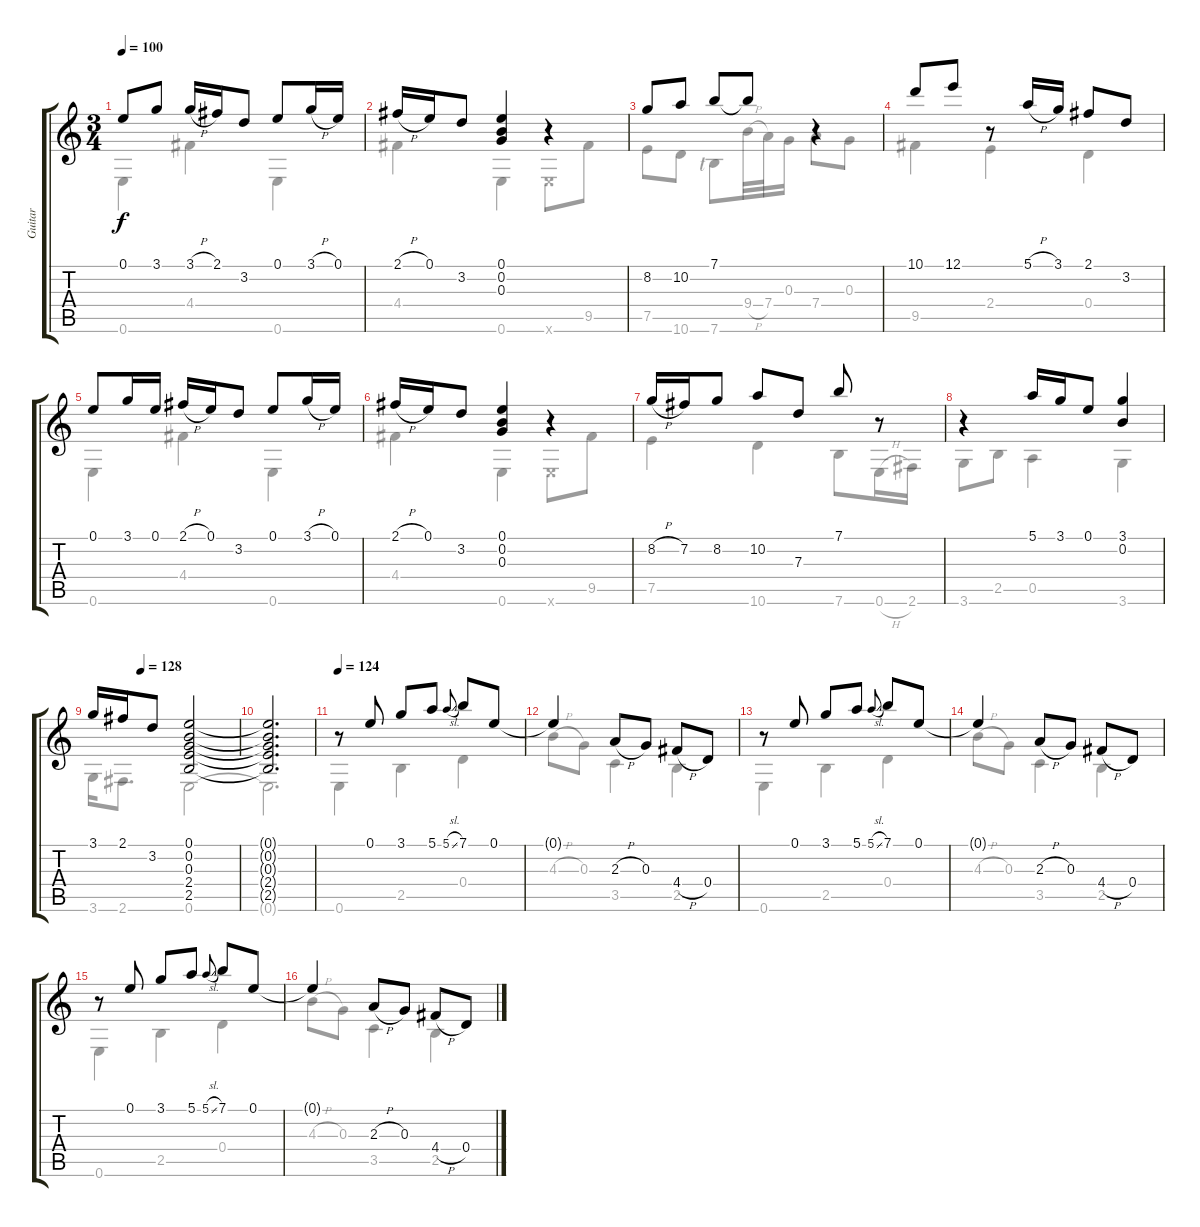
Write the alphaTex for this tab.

\track ("Guitar" "Guitar") {instrument acousticguitarsteel}
\staff {score tabs}
\tuning (E4 B3 G3 D3 A2 E2) {hide}
\voice
\ts (3 4)
\tempo 100
\clef g2
\ks c
0.1.8{dy f} 3.1.8 3.1{h}.16 2.1.16 3.2.8 0.1.8 3.1{h}.16 0.1.16 |
2.1{h}.16 0.1.16 3.2.8 (0.1 0.2 0.3).4 r.4 |
8.2.8 10.2.8 7.1.8 7.1{t}.8 r.4 |
10.1.8 12.1.8 r.8 5.1{h}.16 3.1.16 2.1.8 3.2.8 |
0.1.8 3.1.16 0.1.16 2.1{h}.16 0.1.16 3.2.8 0.1.8 3.1{h}.16 0.1.16 |
2.1{h}.16 0.1.16 3.2.8 (0.1 0.2 0.3).4 r.4 |
8.2{h}.16 7.2.16 8.2.8 10.2.8 7.3.8 7.1.8 r.8 |
r.4 5.1.16 3.1.16 0.1.8 (3.1 0.2).4 |
\tempo (128 0.3333333333333333)
3.1.16 2.1.16 3.2.8 (0.1 0.2 0.3 2.4 2.5).2 |
(0.1{t} 0.2{t} 0.3{t} 2.4{t} 2.5{t}).2{d} |
\tempo 124
r.8 0.1.8 3.1.8 5.1.8 5.1{sl}.8{gr onbeat} 7.1.8 0.1.8 |
0.1{t}.4 2.3{h}.8 0.3.8 4.4{h}.8 0.4.8 |
r.8 0.1.8 3.1.8 5.1.8 5.1{sl}.8{gr onbeat} 7.1.8 0.1.8 |
0.1{t}.4 2.3{h}.8 0.3.8 4.4{h}.8 0.4.8 |
r.8 0.1.8 3.1.8 5.1.8 5.1{sl}.8{gr onbeat} 7.1.8 0.1.8 |
0.1{t}.4 2.3{h}.8 0.3.8 4.4{h}.8 0.4.8
\voice
\clef g2
\ottava regular
\simile none
\ks c
0.6.4{dy f} 4.4.4 0.6.4 |
4.4.4 0.6.4 0.6{x}.8 9.5.8 |
7.5.8 10.6.8 7.6{lf 1}.8 9.4{h}.32 7.4.32 0.3.16 7.4.8 0.3.8 |
9.5.4 2.4.4 0.4.4 |
0.6.4 4.4.4 0.6.4 |
4.4.4 0.6.4 0.6{x}.8 9.5.8 |
7.5.4 10.6.4 7.6.8 0.6{h}.16 2.6.16 |
3.6.8 2.5.8 0.5.4 3.6.4 |
3.6.16 2.6.8{d} 0.6.2 |
0.6{t}.2{d} |
0.6.4 2.5.4 0.4.4 |
4.3{h}.8 0.3.8 3.5.4 2.5.4 |
0.6.4 2.5.4 0.4.4 |
4.3{h}.8 0.3.8 3.5.4 2.5.4 |
0.6.4 2.5.4 0.4.4 |
4.3{h}.8 0.3.8 3.5.4 2.5.4
